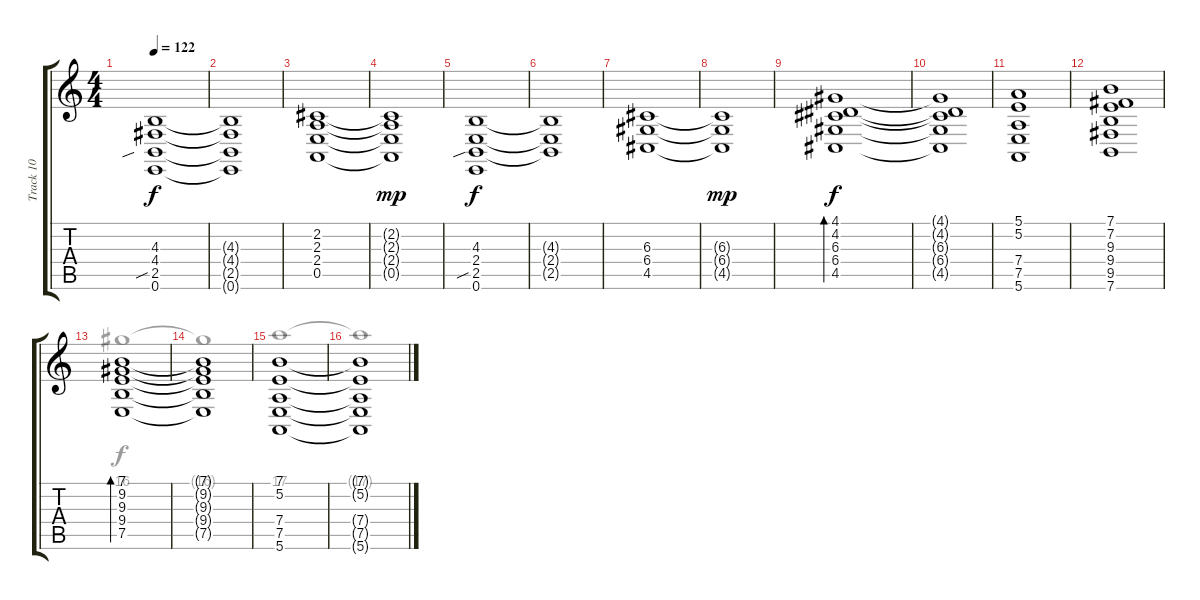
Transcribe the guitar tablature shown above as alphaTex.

\track ("Track 10" "Track 10") {instrument stringensemble2}
\staff {score tabs}
\tuning (E4 B3 G3 D3 A2 E2) {hide}
\voice
\ts (4 4)
\tempo 122
\clef g2
\ks c
(4.3 4.4 2.5{sib} 0.6).1{dy f} |
(4.3{t} 4.4{t} 2.5{t} 0.6{t}).1 |
(2.2 2.3 2.4 0.5).1 |
(2.2{t} 2.3{t} 2.4{t} 0.5{t}).1{dy mp} |
(4.3 2.4 2.5{sib} 0.6).1{dy f} |
(4.3{t} 2.4{t} 2.5{t}).1 |
(6.3 6.4 4.5).1 |
(6.3{t} 6.4{t} 4.5{t}).1{dy mp} |
(4.1 4.2 6.3 6.4 4.5).1{bd 480 dy f} |
(4.1{t} 4.2{t} 6.3{t} 6.4{t} 4.5{t}).1 |
(5.1 5.2 7.4 7.5 5.6).1 |
(7.1 7.2 9.3 9.4 9.5 7.6).1 |
(7.1 9.2 9.3 9.4 7.5).1{bd 120} |
(7.1{t} 9.2{t} 9.3{t} 9.4{t} 7.5{t}).1 |
(7.1 5.2 7.4 7.5 5.6).1 |
(7.1{t} 5.2{t} 7.4{t} 7.5{t} 5.6{t}).1
\voice
\clef g2
\ottava regular
\simile none
\ks c
|
|
|
|
|
|
|
|
|
|
|
|
16.1.1 |
16.1{t}.1 |
17.1.1 |
17.1{t}.1
